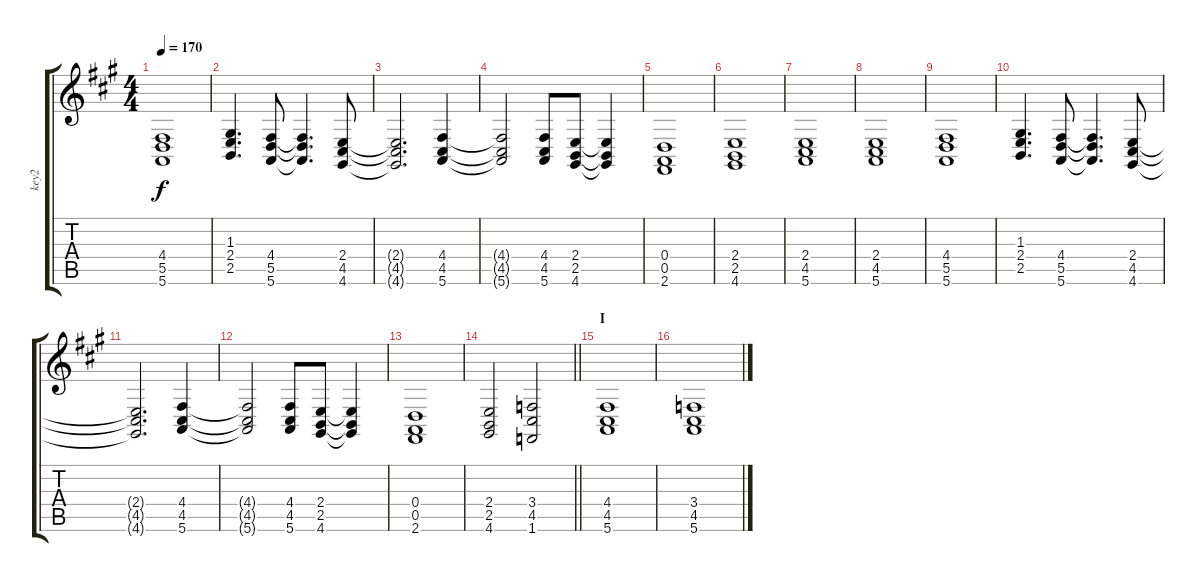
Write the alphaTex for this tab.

\track ("key2" "key2") {instrument pad3polysynth}
\staff {score tabs}
\tuning (E4 B3 G3 D3 A2 E2) {hide}
\ts (4 4)
\tempo 170
\clef g2
\ks a
(4.4 5.5 5.6).1{dy f} |
(1.3 2.4 2.5).4{d} (4.4 5.5 5.6).8 (4.4{t} 5.5{t} 5.6{t}).4{d} (2.4 4.5 4.6).8 |
(2.4{t} 4.5{t} 4.6{t}).2{d} (4.4 4.5 5.6).4 |
(4.4{t} 4.5{t} 5.6{t}).2 (4.4 4.5 5.6).8 (2.4 2.5 4.6).8 (2.4{t} 2.5{t} 4.6{t}).4 |
(0.4 0.5 2.6).1 |
(2.4 2.5 4.6).1 |
(2.4 4.5 5.6).1 |
(2.4 4.5 5.6).1 |
(4.4 5.5 5.6).1 |
(1.3 2.4 2.5).4{d} (4.4 5.5 5.6).8 (4.4{t} 5.5{t} 5.6{t}).4{d} (2.4 4.5 4.6).8 |
(2.4{t} 4.5{t} 4.6{t}).2{d} (4.4 4.5 5.6).4 |
(4.4{t} 4.5{t} 5.6{t}).2 (4.4 4.5 5.6).8 (2.4 2.5 4.6).8 (2.4{t} 2.5{t} 4.6{t}).4 |
(0.4 0.5 2.6).1 |
\barLineRight lightlight
(2.4 2.5 4.6).2 (3.4 4.5 1.6).2 |
\section ("" "I")
(4.4 4.5 5.6).1 |
(3.4 4.5 5.6).1
